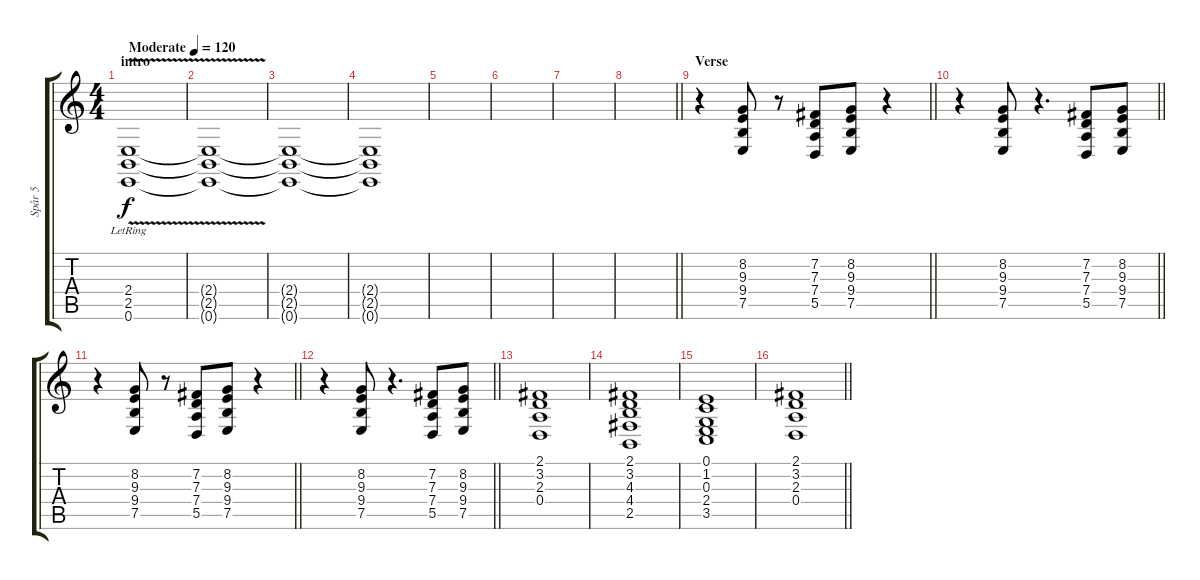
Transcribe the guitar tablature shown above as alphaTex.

\track ("Spår 5" "Spår 5") {instrument lead2sawtooth}
\staff {score tabs}
\tuning (E4 B3 G3 D3 A2 E2) {hide}
\ts (4 4)
\section ("" "intro")
\tempo (120 "Moderate")
\clef g2
\ks c
(2.4{v lr} 2.5{v lr} 0.6{v lr}).1{dy f instrument lead2sawtooth} |
(2.4{t} 2.5{t} 0.6{t}).1 |
(2.4{t} 2.5{t} 0.6{t}).1 |
(2.4{t} 2.5{t} 0.6{t}).1 |
|
|
|
\barLineRight lightlight
|
\section ("" "Verse")
\barLineRight lightlight
r.4 (8.2 9.3 9.4 7.5).8 r.8 (7.2 7.3 7.4 5.5).8 (8.2 9.3 9.4 7.5).8 r.4 |
\barLineRight lightlight
r.4 (8.2 9.3 9.4 7.5).8 r.4{d} (7.2 7.3 7.4 5.5).8 (8.2 9.3 9.4 7.5).8 |
\barLineRight lightlight
r.4 (8.2 9.3 9.4 7.5).8 r.8 (7.2 7.3 7.4 5.5).8 (8.2 9.3 9.4 7.5).8 r.4 |
\barLineRight lightlight
r.4 (8.2 9.3 9.4 7.5).8 r.4{d} (7.2 7.3 7.4 5.5).8 (8.2 9.3 9.4 7.5).8 |
(2.1 3.2 2.3 0.4).1{instrument stringensemble1} |
(2.1 3.2 4.3 4.4 2.5).1 |
(0.1 1.2 0.3 2.4 3.5).1 |
\barLineRight lightlight
(2.1 3.2 2.3 0.4).1
